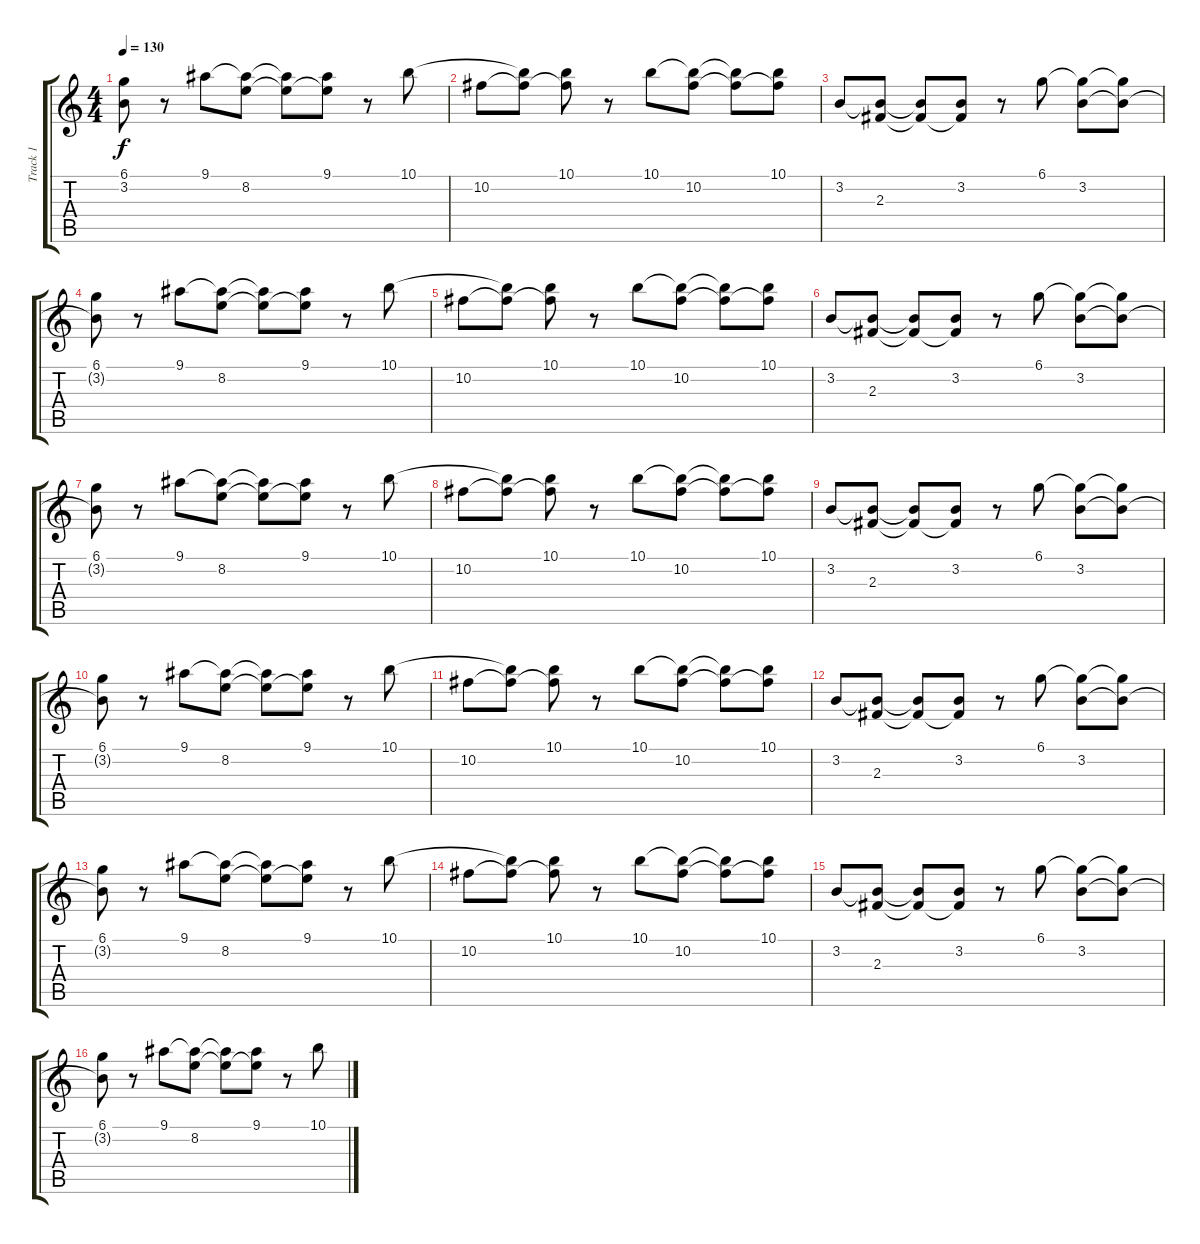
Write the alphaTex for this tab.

\track ("Track 1" "Track 1") {instrument overdrivenguitar}
\staff {score tabs}
\tuning (Db4 Ab3 E3 B2 Gb2 Db2) {hide}
\ts (4 4)
\tempo 130
\clef g2
\ks c
(6.1 3.2{t}).8{dy f} r.8 9.1.8 (9.1{t} 8.2).8 (9.1{t} 8.2{t}).8 (9.1 8.2{t}).8 r.8 10.1.8 |
10.2.8 (10.1{t} 10.2{t}).8 (10.1 10.2{t}).8 r.8 10.1.8 (10.1{t} 10.2).8 (10.1{t} 10.2{t}).8 (10.1 10.2{t}).8 |
3.2.8 (3.2{t} 2.3).8 (3.2{t} 2.3{t}).8 (3.2 2.3{t}).8 r.8 6.1.8 (6.1{t} 3.2).8 (6.1{t} 3.2{t}).8 |
(6.1 3.2{t}).8 r.8 9.1.8 (9.1{t} 8.2).8 (9.1{t} 8.2{t}).8 (9.1 8.2{t}).8 r.8 10.1.8 |
10.2.8 (10.1{t} 10.2{t}).8 (10.1 10.2{t}).8 r.8 10.1.8 (10.1{t} 10.2).8 (10.1{t} 10.2{t}).8 (10.1 10.2{t}).8 |
3.2.8 (3.2{t} 2.3).8 (3.2{t} 2.3{t}).8 (3.2 2.3{t}).8 r.8 6.1.8 (6.1{t} 3.2).8 (6.1{t} 3.2{t}).8 |
(6.1 3.2{t}).8 r.8 9.1.8 (9.1{t} 8.2).8 (9.1{t} 8.2{t}).8 (9.1 8.2{t}).8 r.8 10.1.8 |
10.2.8 (10.1{t} 10.2{t}).8 (10.1 10.2{t}).8 r.8 10.1.8 (10.1{t} 10.2).8 (10.1{t} 10.2{t}).8 (10.1 10.2{t}).8 |
3.2.8 (3.2{t} 2.3).8 (3.2{t} 2.3{t}).8 (3.2 2.3{t}).8 r.8 6.1.8 (6.1{t} 3.2).8 (6.1{t} 3.2{t}).8 |
(6.1 3.2{t}).8 r.8 9.1.8 (9.1{t} 8.2).8 (9.1{t} 8.2{t}).8 (9.1 8.2{t}).8 r.8 10.1.8 |
10.2.8 (10.1{t} 10.2{t}).8 (10.1 10.2{t}).8 r.8 10.1.8 (10.1{t} 10.2).8 (10.1{t} 10.2{t}).8 (10.1 10.2{t}).8 |
3.2.8 (3.2{t} 2.3).8 (3.2{t} 2.3{t}).8 (3.2 2.3{t}).8 r.8 6.1.8 (6.1{t} 3.2).8 (6.1{t} 3.2{t}).8 |
(6.1 3.2{t}).8 r.8 9.1.8 (9.1{t} 8.2).8 (9.1{t} 8.2{t}).8 (9.1 8.2{t}).8 r.8 10.1.8 |
10.2.8 (10.1{t} 10.2{t}).8 (10.1 10.2{t}).8 r.8 10.1.8 (10.1{t} 10.2).8 (10.1{t} 10.2{t}).8 (10.1 10.2{t}).8 |
3.2.8 (3.2{t} 2.3).8 (3.2{t} 2.3{t}).8 (3.2 2.3{t}).8 r.8 6.1.8 (6.1{t} 3.2).8 (6.1{t} 3.2{t}).8 |
(6.1 3.2{t}).8 r.8 9.1.8 (9.1{t} 8.2).8 (9.1{t} 8.2{t}).8 (9.1 8.2{t}).8 r.8 10.1.8
